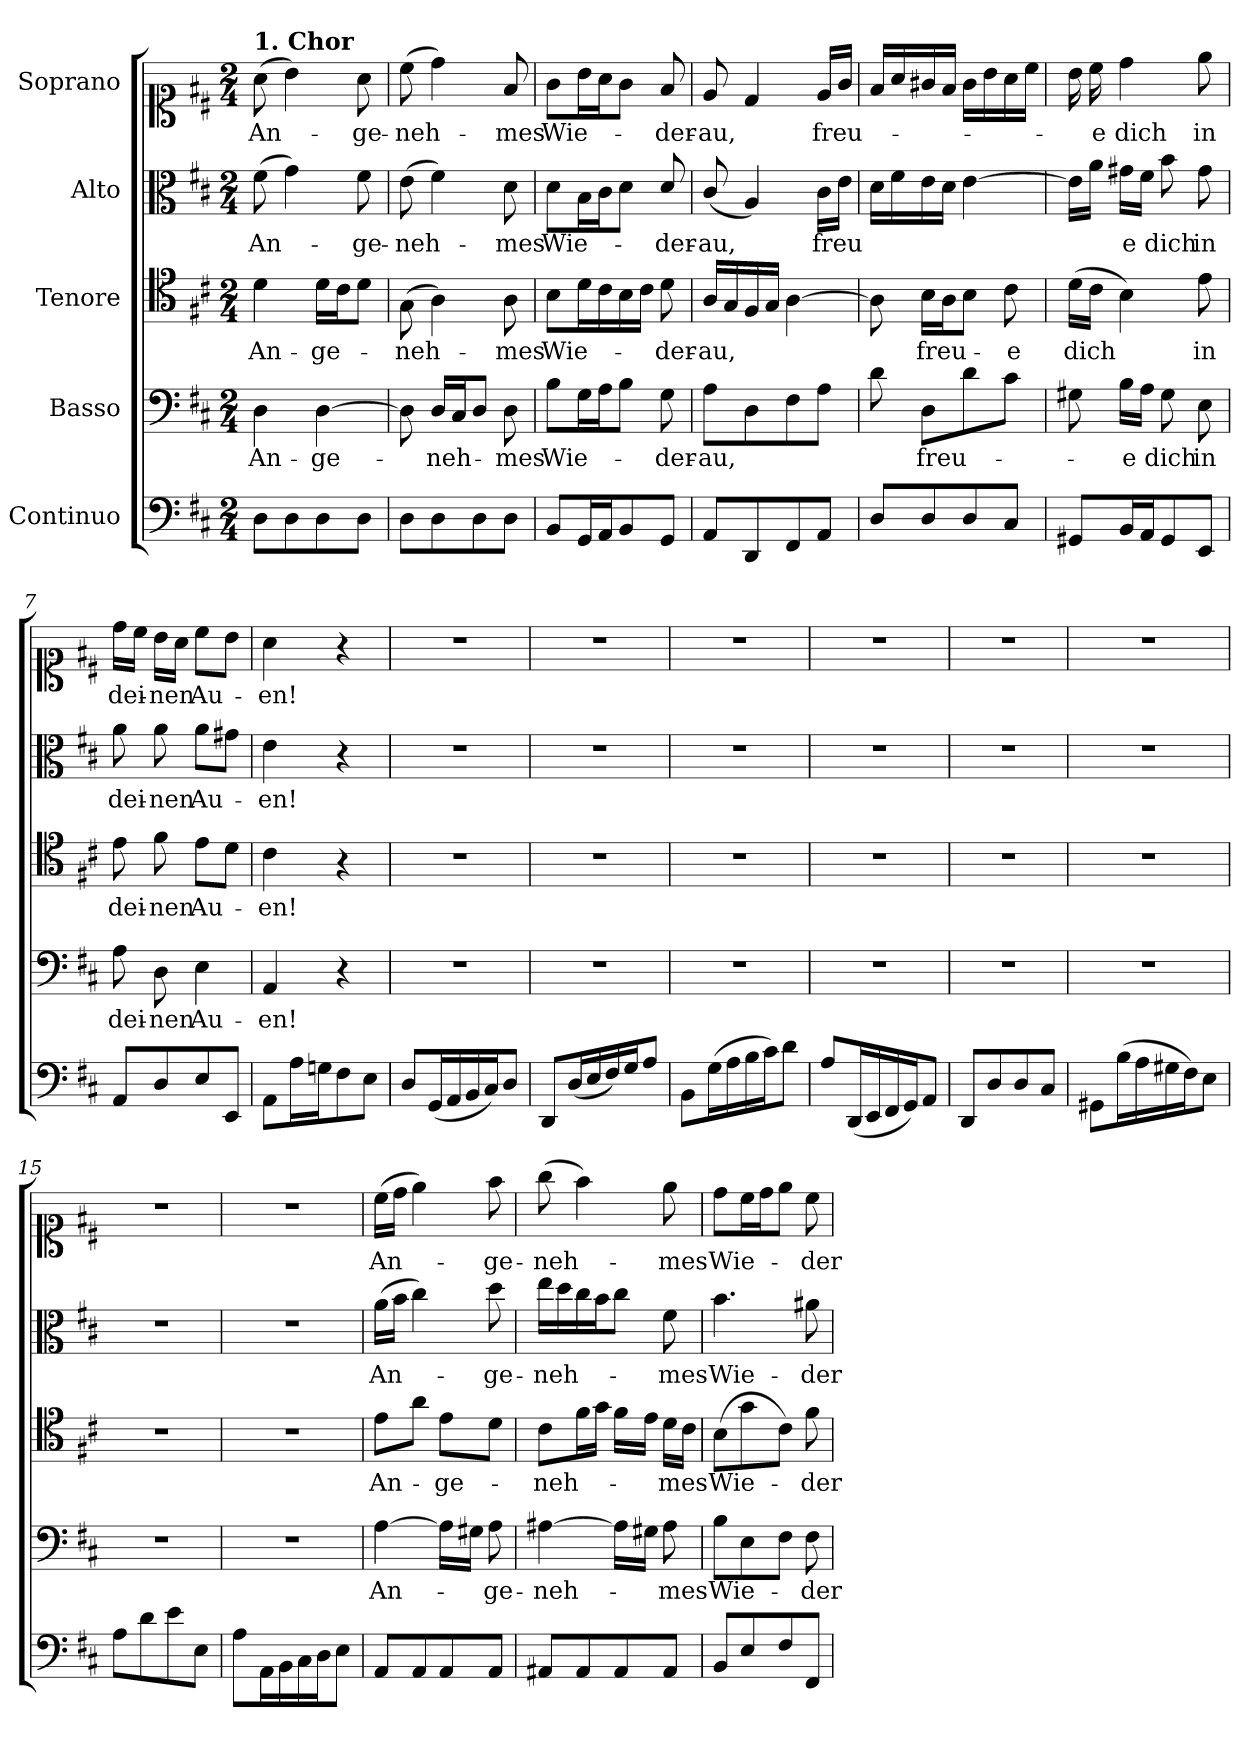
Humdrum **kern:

**kern	**kern	**text	**kern	**text	**kern	**text	**kern	**text
*part5	*part4	*part4	*part3	*part3	*part2	*part2	*part1	*part1
*staff5	*staff4	*staff4	*staff3	*staff3	*staff2	*staff2	*staff1	*staff1
*I"Continuo	*I"Basso	*	*I"Tenore	*	*I"Alto	*	*I"Soprano	*
*clefF4	*clefF4	*	*clefC4	*	*clefC3	*	*clefC1	*
*k[f#c#]	*k[f#c#]	*	*k[f#c#]	*	*k[f#c#]	*	*k[f#c#]	*
*M2/4	*M2/4	*	*M2/4	*	*M2/4	*	*M2/4	*
=1	=1	=1	=1	=1	=1	=1	=1	=1
!	!	!	!	!	!	!	!LO:TX:a:B:t=1. Chor	!
!	!	!LO:LY:b	!	!LO:LY:b	!	!LO:LY:b	!	!LO:LY:b
8D\L	4D\	An-	4d\	An-	(>8f#\	An-	(>8a\	An-
8D\	.	.	.	.	4g\)	.	4b\)	.
!	!	!LO:LY:b	!	!LO:LY:b	!	!	!	!
8D\	[4D\	-ge-	16d\LL	-ge-	.	.	.	.
.	.	.	16c#\J	.	.	.	.	.
!	!	!	!	!	!	!LO:LY:b	!	!LO:LY:b
8D\J	.	.	8d\J	.	8f#\	-ge-	8a\	-ge-
=2	=2	=2	=2	=2	=2	=2	=2	=2
!	!	!	!	!LO:LY:b	!	!LO:LY:b	!	!LO:LY:b
8D\L	8D\]	.	(>8G\	-neh-	(>8e\	-neh-	(>8cc#\	-neh-
!	!	!LO:LY:b	!	!	!	!	!	!
8D\	16D/LL	-neh-	4A\)	.	4f#\)	.	4dd\)	.
.	16C#/J	.	.	.	.	.	.	.
8D\	8D/J	.	.	.	.	.	.	.
!	!	!LO:LY:b	!	!LO:LY:b	!	!LO:LY:b	!	!LO:LY:b
8D\J	8D\	-mes	8A\	mes	8d\	-mes	8f#/	-mes
=3	=3	=3	=3	=3	=3	=3	=3	=3
!	!	!LO:LY:b	!	!LO:LY:b	!	!LO:LY:b	!	!LO:LY:b
8BB/L	8B\L	Wie-	8B\L	Wie-	8d\L	Wie-	8g\L	Wie-
16GG/L	16G\L	.	16d\L	.	16B\L	.	16b\L	.
16AA/J	16A\J	.	16c#\	.	16c#\J	.	16a\J	.
8BB/	8B\J	.	16B\	.	8d\J	.	8g\J	.
.	.	.	16c#\JJ	.	.	.	.	.
!	!	!LO:LY:b	!	!LO:LY:b	!	!LO:LY:b	!	!LO:LY:b
8GG/J	8G\	der-	8d\	der-	8d/	-der-	8f#/	-der-
=4	=4	=4	=4	=4	=4	=4	=4	=4
!	!	!LO:LY:b	!	!LO:LY:b	!	!LO:LY:b	!	!LO:LY:b
8AA/L	8A\L	-au,	16A/LL	-au,	(<8c#/	-au,	8e/	-au,
.	.	.	16G/	.	.	.	.	.
8DD/	8D\	.	16F#/	.	4A/)	.	4d/	.
.	.	.	16G/JJ	.	.	.	.	.
8FF#/	8F#\	.	[4A\	.	.	.	.	.
!	!	!	!	!	!	!LO:LY:b	!	!LO:LY:b
8AA/J	8A\J	.	.	.	16c#\LL	freu-	16e/LL	freu-
.	.	.	.	.	16e\JJ	.	16g/JJ	.
=5	=5	=5	=5	=5	=5	=5	=5	=5
8D/L	8d\	.	8A\]	.	16d\LL	.	16f#/LL	.
.	.	.	.	.	16f#\	.	16a/	.
!	!	!LO:LY:b	!	!LO:LY:b	!	!	!	!
8D/	8D\L	freu-	16B\LL	freu-	16e\	.	16g#X/	.
.	.	.	16A\J	.	16d\JJ	.	16f#/JJ	.
8D/	8d\	.	8B\J	.	[4e\	.	16g#\LL	.
.	.	.	.	.	.	.	16b\	.
!	!	!	!	!LO:LY:b	!	!	!	!
8C#/J	8c#\J	.	8c#\	-e	.	.	16a\	.
.	.	.	.	.	.	.	16cc#\JJ	.
=6	=6	=6	=6	=6	=6	=6	=6	=6
!	!	!	!	!LO:LY:b	!	!LO:LY:b	!	!
8GG#X/L	8G#X\	.	(>16d\LL	-dich	16e\LL]	--	16b\	.
!	!	!	!	!	!	!	!	!LO:LY:b
.	.	.	16c#\JJ	.	16a\JJ	.	16cc#\	-e
!	!	!LO:LY:b	!	!	!	!LO:LY:b	!	!LO:LY:b
16BB/L	16B\LL	e	4B\)	.	16g#X\LL	e	4dd\	dich
16AA/J	16A\JJ	.	.	.	16f#\JJ	.	.	.
!	!	!LO:LY:b	!	!	!	!LO:LY:b	!	!
8GG#/	8G#\	dich	.	.	8b\	dich	.	.
!	!	!LO:LY:b	!	!LO:LY:b	!	!LO:LY:b	!	!LO:LY:b
8EE/J	8E\	in	8e\	in	8g#\	in	8ee\	in
=7	=7	=7	=7	=7	=7	=7	=7	=7
!	!	!LO:LY:b	!	!LO:LY:b	!	!LO:LY:b	!	!LO:LY:b
8AA/L	8A\	dei-	8e\	dei-	8a\	dei-	16dd\LL	dei-
.	.	.	.	.	.	.	16cc#\JJ	.
!	!	!LO:LY:b	!	!LO:LY:b	!	!LO:LY:b	!	!LO:LY:b
8D/	8D\	-nen	8f#\	-nen	8a\	-nen	16b\LL	-nen
.	.	.	.	.	.	.	16a\JJ	.
!	!	!LO:LY:b	!	!LO:LY:b	!	!LO:LY:b	!	!LO:LY:b
8E/	4E\	Au-	8e\L	Au-	8a\L	Au-	8cc#\L	Au-
8EE/J	.	.	8d\J	.	8g#X\J	.	8b\J	.
=8	=8	=8	=8	=8	=8	=8	=8	=8
!	!	!LO:LY:b	!	!LO:LY:b	!	!LO:LY:b	!	!LO:LY:b
8AA\L	4AA/	-en!	4c#\	-en!	4e\	en!	4a\	-en!
16A\L	.	.	.	.	.	.	.	.
16Gn\J	.	.	.	.	.	.	.	.
8F#\	4r	.	4r	.	4r	.	4r	.
8E\J	.	.	.	.	.	.	.	.
!!LO:LB:g=z
=9	=9	=9	=9	=9	=9	=9	=9	=9
8D/L	2r	.	2r	.	2r	.	2r	.
(<16GG/L	.	.	.	.	.	.	.	.
16AA/	.	.	.	.	.	.	.	.
16BB/	.	.	.	.	.	.	.	.
16C#/J)	.	.	.	.	.	.	.	.
8D/J	.	.	.	.	.	.	.	.
=10	=10	=10	=10	=10	=10	=10	=10	=10
8DD/L	2r	.	2r	.	2r	.	2r	.
(<16D/L	.	.	.	.	.	.	.	.
16E/	.	.	.	.	.	.	.	.
16F#/)	.	.	.	.	.	.	.	.
16G/J	.	.	.	.	.	.	.	.
8A/J	.	.	.	.	.	.	.	.
=11	=11	=11	=11	=11	=11	=11	=11	=11
8BB\L	2r	.	2r	.	2r	.	2r	.
(>16G\L	.	.	.	.	.	.	.	.
16A\	.	.	.	.	.	.	.	.
16B\	.	.	.	.	.	.	.	.
16c#\J)	.	.	.	.	.	.	.	.
8d\J	.	.	.	.	.	.	.	.
=12	=12	=12	=12	=12	=12	=12	=12	=12
8A/L	2r	.	2r	.	2r	.	2r	.
(<16DD/L	.	.	.	.	.	.	.	.
16EE/	.	.	.	.	.	.	.	.
16FF#/	.	.	.	.	.	.	.	.
16GG/J)	.	.	.	.	.	.	.	.
8AA/J	.	.	.	.	.	.	.	.
=13	=13	=13	=13	=13	=13	=13	=13	=13
8DD/L	2r	.	2r	.	2r	.	2r	.
8D/	.	.	.	.	.	.	.	.
8D/	.	.	.	.	.	.	.	.
8C#/J	.	.	.	.	.	.	.	.
=14	=14	=14	=14	=14	=14	=14	=14	=14
8GG#X\L	2r	.	2r	.	2r	.	2r	.
(>16B\L	.	.	.	.	.	.	.	.
16A\	.	.	.	.	.	.	.	.
16G#X\	.	.	.	.	.	.	.	.
16F#\J)	.	.	.	.	.	.	.	.
8E\J	.	.	.	.	.	.	.	.
=15	=15	=15	=15	=15	=15	=15	=15	=15
8A\L	2r	.	2r	.	2r	.	2r	.
8d\	.	.	.	.	.	.	.	.
8e\	.	.	.	.	.	.	.	.
8E\J	.	.	.	.	.	.	.	.
=16	=16	=16	=16	=16	=16	=16	=16	=16
8A\L	2r	.	2r	.	2r	.	2r	.
16AA\L	.	.	.	.	.	.	.	.
16BB\	.	.	.	.	.	.	.	.
16C#\	.	.	.	.	.	.	.	.
16D\J	.	.	.	.	.	.	.	.
8E\J	.	.	.	.	.	.	.	.
=17	=17	=17	=17	=17	=17	=17	=17	=17
!	!	!LO:LY:b	!	!LO:LY:b	!	!LO:LY:b	!	!LO:LY:b
8AA/L	[4A\	An-	8e\L	An-	(>16a\LL	An-	(>16cc#\LL	An-
.	.	.	.	.	16b\JJ	.	16dd\JJ	.
8AA/	.	.	8a\J	.	4cc#\)	.	4ee\)	.
!	!	!	!	!LO:LY:b	!	!	!	!
8AA/	16A\LL]	.	8e\L	-ge-	.	.	.	.
.	16G#X\JJ	.	.	.	.	.	.	.
!	!	!LO:LY:b	!	!	!	!LO:LY:b	!	!LO:LY:b
8AA/J	8A\	-ge-	8d\J	.	8dd\	-ge-	8ff#\	-ge-
!!LO:LB:g=z
=18	=18	=18	=18	=18	=18	=18	=18	=18
!	!	!LO:LY:b	!	!LO:LY:b	!	!LO:LY:b	!	!LO:LY:b
8AA#X/L	[4A#X\	-neh-	8c#\L	neh-	16ee\LL	-neh-	(>8gg\	-neh-
.	.	.	.	.	16dd\	.	.	.
8AA#/	.	.	16f#\L	.	16cc#\	.	4ff#\)	.
.	.	.	16g\JJ	.	16b\J	.	.	.
8AA#/	16A#\LL]	.	16f#\LL	.	8cc#\J	.	.	.
.	16G#X\JJ	.	16e\JJ	.	.	.	.	.
!	!	!LO:LY:b	!	!LO:LY:b	!	!LO:LY:b	!	!LO:LY:b
8AA#/J	8A#\	-mes	16d\LL	mes	8f#\	-mes	8ee\	-mes
.	.	.	16c#\JJ	.	.	.	.	.
=19	=19	=19	=19	=19	=19	=19	=19	=19
!	!	!LO:LY:b	!	!LO:LY:b	!	!LO:LY:b	!	!LO:LY:b
8BB/L	8B\L	Wie-	(>8B\L	Wie-	4.b\	Wie-	8dd\L	Wie-
8E/	8E\	.	8g\	.	.	.	16cc#\L	.
.	.	.	.	.	.	.	16dd\J	.
8F#/	8F#\J	.	8c#\J)	.	.	.	8ee\J	.
!	!	!LO:LY:b	!	!LO:LY:b	!	!LO:LY:b	!	!LO:LY:b
8FF#/J	8F#\	der-	8f#\	der-	8a#X\	-der-	8cc#\	-der-
=	=	=	=	=	=	=	=	=
*-	*-	*-	*-	*-	*-	*-	*-	*-
